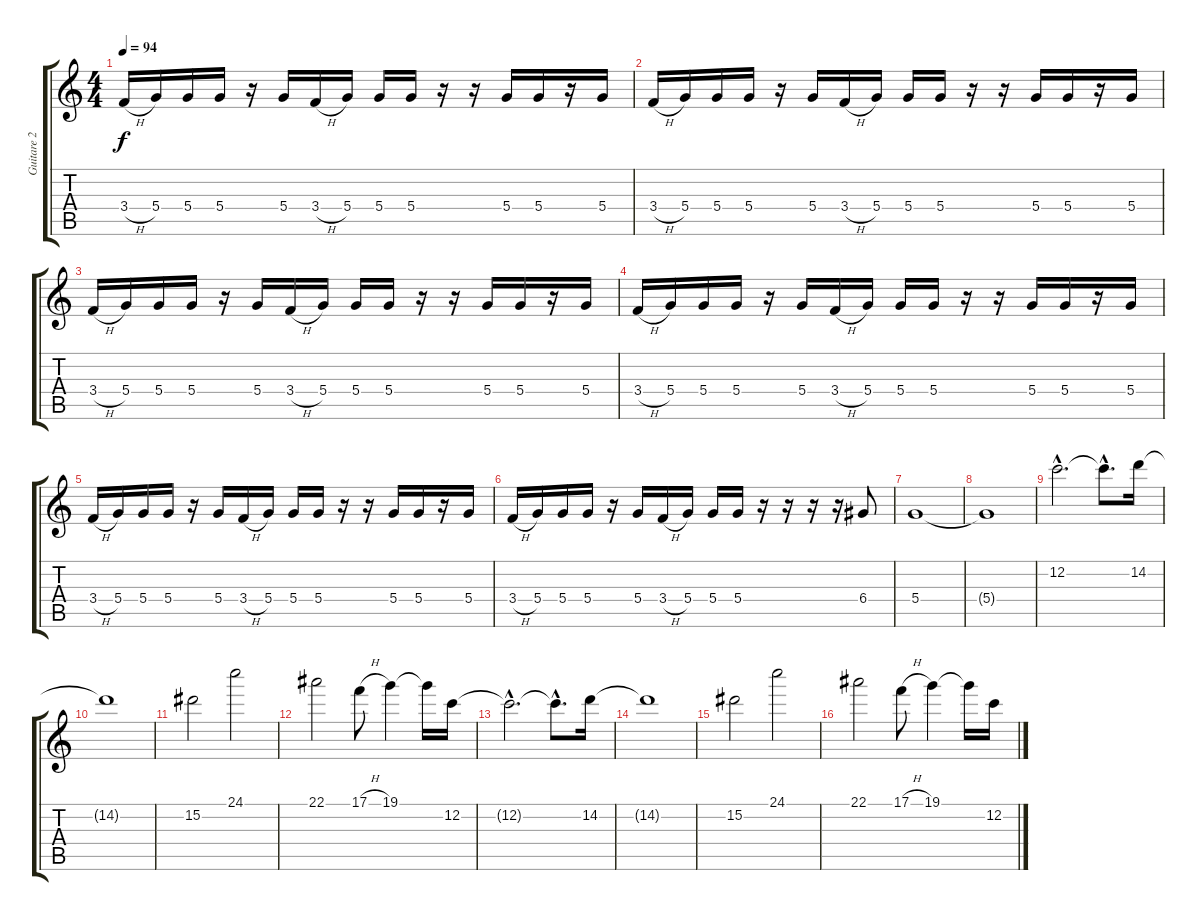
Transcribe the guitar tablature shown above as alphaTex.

\track ("Guitare 2" "Guitare 2") {instrument acousticguitarnylon}
\staff {score tabs}
\tuning (C4 C4 G3 D3 A2 E2) {hide}
\ts (4 4)
\tempo 94
\clef g2
\ks c
3.4{h}.16{dy f} 5.4.16 5.4.16 5.4.16 r.16 5.4.16 3.4{h}.16 5.4.16 5.4.16 5.4.16 r.16 r.16 5.4.16 5.4.16 r.16 5.4.16 |
3.4{h}.16 5.4.16 5.4.16 5.4.16 r.16 5.4.16 3.4{h}.16 5.4.16 5.4.16 5.4.16 r.16 r.16 5.4.16 5.4.16 r.16 5.4.16 |
3.4{h}.16 5.4.16 5.4.16 5.4.16 r.16 5.4.16 3.4{h}.16 5.4.16 5.4.16 5.4.16 r.16 r.16 5.4.16 5.4.16 r.16 5.4.16 |
3.4{h}.16 5.4.16 5.4.16 5.4.16 r.16 5.4.16 3.4{h}.16 5.4.16 5.4.16 5.4.16 r.16 r.16 5.4.16 5.4.16 r.16 5.4.16 |
3.4{h}.16 5.4.16 5.4.16 5.4.16 r.16 5.4.16 3.4{h}.16 5.4.16 5.4.16 5.4.16 r.16 r.16 5.4.16 5.4.16 r.16 5.4.16 |
3.4{h}.16 5.4.16 5.4.16 5.4.16 r.16 5.4.16 3.4{h}.16 5.4.16 5.4.16 5.4.16 r.16 r.16 r.16 r.16 6.4.8 |
5.4.1 |
5.4{t}.1 |
12.2{hac}.2{d} 12.2{hac t}.8{d} 14.2.16 |
14.2{t}.1 |
15.2.2 24.1.2 |
22.1.2 17.1{h}.8 19.1.4 19.1{t}.16 12.2.16 |
12.2{hac t}.2{d} 12.2{hac t}.8{d} 14.2.16 |
14.2{t}.1 |
15.2.2 24.1.2 |
22.1.2 17.1{h}.8 19.1.4 19.1{t}.16 12.2.16
